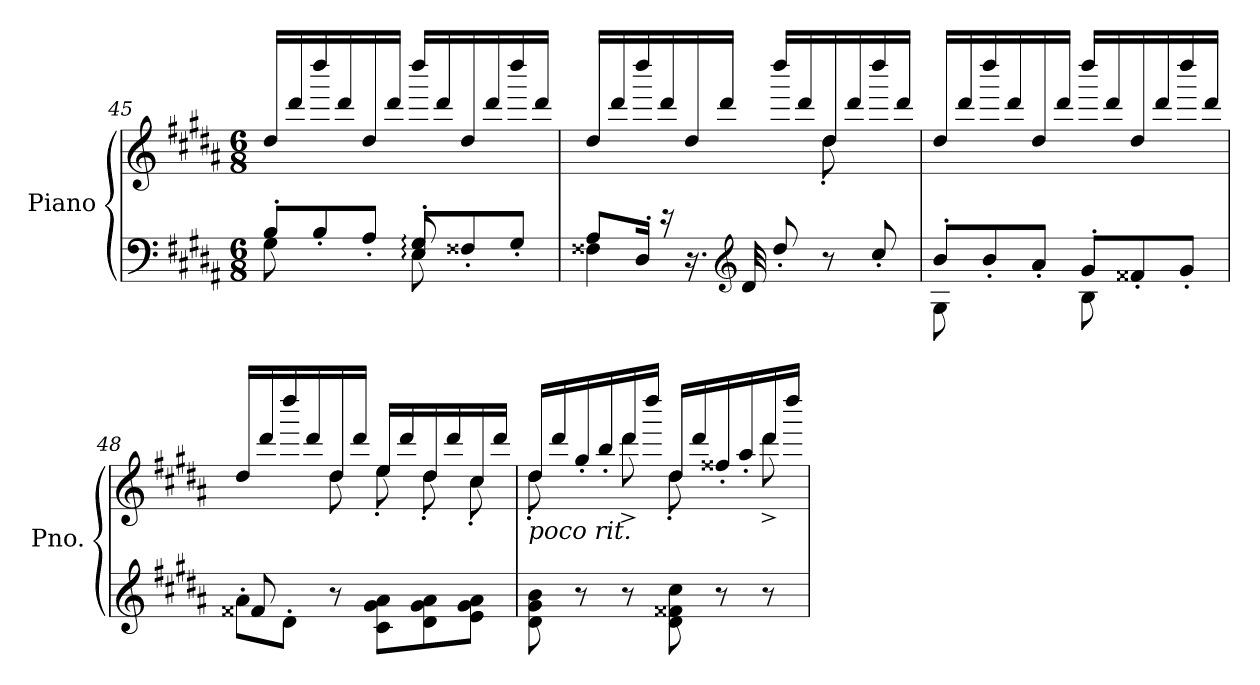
**kern	**kern
*part1	*part1
*staff2	*staff1
*I"Piano	*
*I'Pno.	*
!!LO:PB:g=z
*clefF4	*clefG2
*k[f#c#g#d#a#]	*k[f#c#g#d#a#]
*M6/8	*M6/8
=45	=45
*^	*
*	*^	*
8B'/L	8G#\	4.ryy	16dd#/LL
.	.	.	16ddd#/
8B'>/	4ryy	.	16dddd#/
.	.	.	16ddd#/
8A#'>/J	.	.	16dd#/
.	.	.	16ddd#/JJ
8G#'/L	8E\	8E: 8G#:	16dddd#/LL
.	.	.	16ddd#/
8F##X'>/	4ryy	4ryy	16dd#/
.	.	.	16ddd#/
8G#'>/J	.	.	16dddd#/
.	.	.	16ddd#/JJ
*	*v	*v	*
=46	=46	=46
*	*	*^
8A#/L	4F##X\	16dd#/LL	2ryy
.	.	16ddd#/	.
16D#'/Jk	.	16dddd#/	.
16r	.	16ddd#/	.
16.r	2ryy	16dd#/	.
.	.	16ddd#/JJ	.
*clefG2	*	*	*
32d#/	.	.	.
8dd#'>/	.	16dddd#/LL	.
.	.	16ddd#/	.
8r	.	16dd#/	8dd#'\
.	.	16ddd#/	.
8cc#'>/	.	16dddd#/	8ryy
.	.	16ddd#/JJ	.
*	*	*v	*v
=47	=47	=47
8b'>/L	8G#\	16dd#/LL
.	.	16ddd#/
8b'>/	4ryy	16dddd#/
.	.	16ddd#/
8a#'>/J	.	16dd#/
.	.	16ddd#/JJ
8g#'>/L	8B\	16dddd#/LL
.	.	16ddd#/
8f##X'>/	4ryy	16dd#/
.	.	16ddd#/
8g#'>/J	.	16dddd#/
.	.	16ddd#/JJ
=48	=48	=48
*	*	*^
8a#'<\L	8f##X/	16dd#/LL	4ryy
.	.	16ddd#/	.
8d#'<\J	2ryy	16dddd#/	.
.	.	16ddd#/	.
8r	.	16dd#/	8dd#\
.	.	16ddd#/JJ	.
8c#\ 8g#\ 8a#\L	.	16ee/LL	8ee'\
.	.	16ddd#/	.
8d#\ 8g#\ 8a#\	.	16dd#/	8dd#'\
.	.	16ddd#/	.
8e\ 8g#\ 8a#\J	8ryy	16cc#/	8cc#'\
.	.	16ddd#/JJ	.
*v	*v	*	*
!!LO:LB:g=z	!!
=49	=49	=49
!	!LO:TX:b:i:t=poco rit.	!
8d#\ 8g#\ 8b\	16dd#/LL	8dd#'\
.	16ddd#/	.
8r	16gg#'/	8ryy
.	16bb'/	.
8r	16ddd#/	8ddd#^\
.	16dddd#/JJ	.
8d#\ 8f##X\ 8cc#\	16dd#/LL	8dd#'\
.	16ddd#/	.
8r	16ff##X'/	8ryy
.	16aa#'/	.
8r	16ddd#/	8ddd#^\
.	16dddd#/JJ	.
*	*v	*v
=	=
*-	*-
